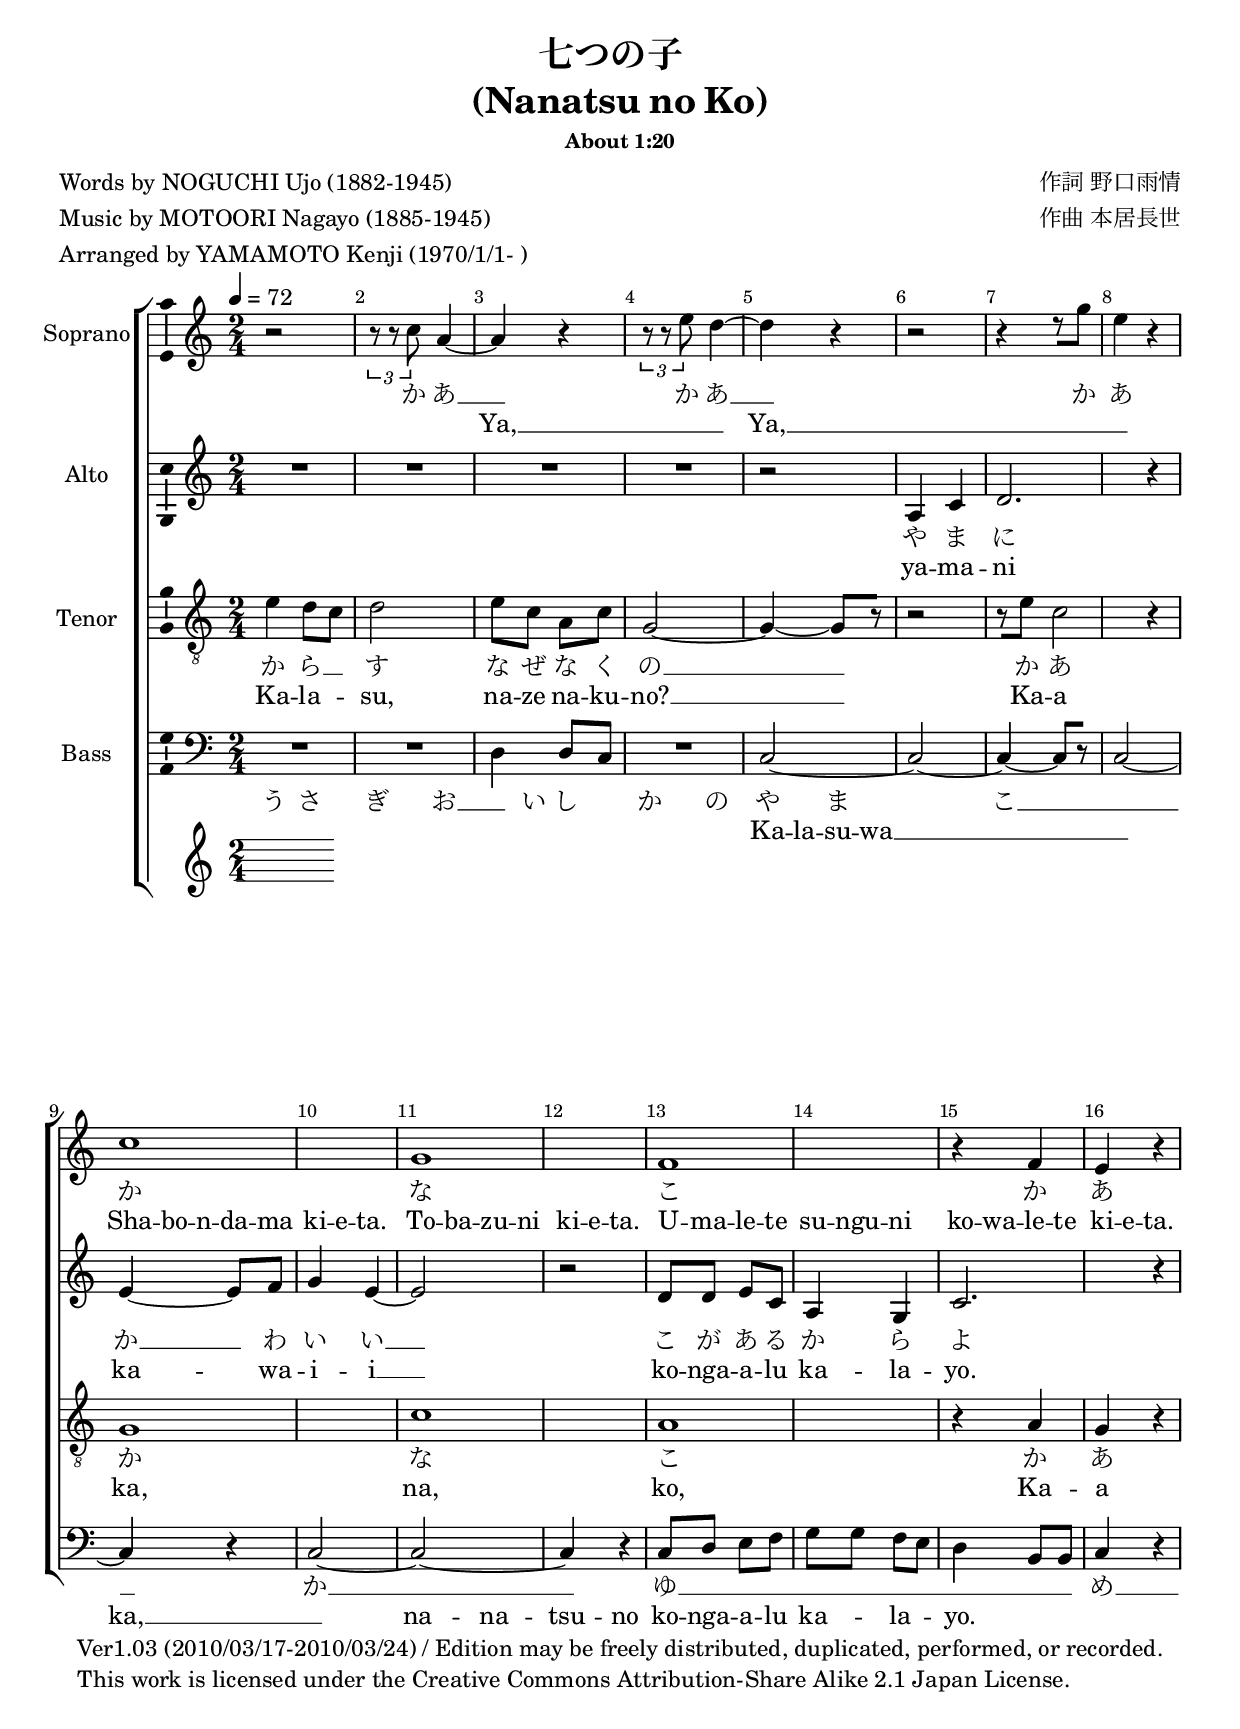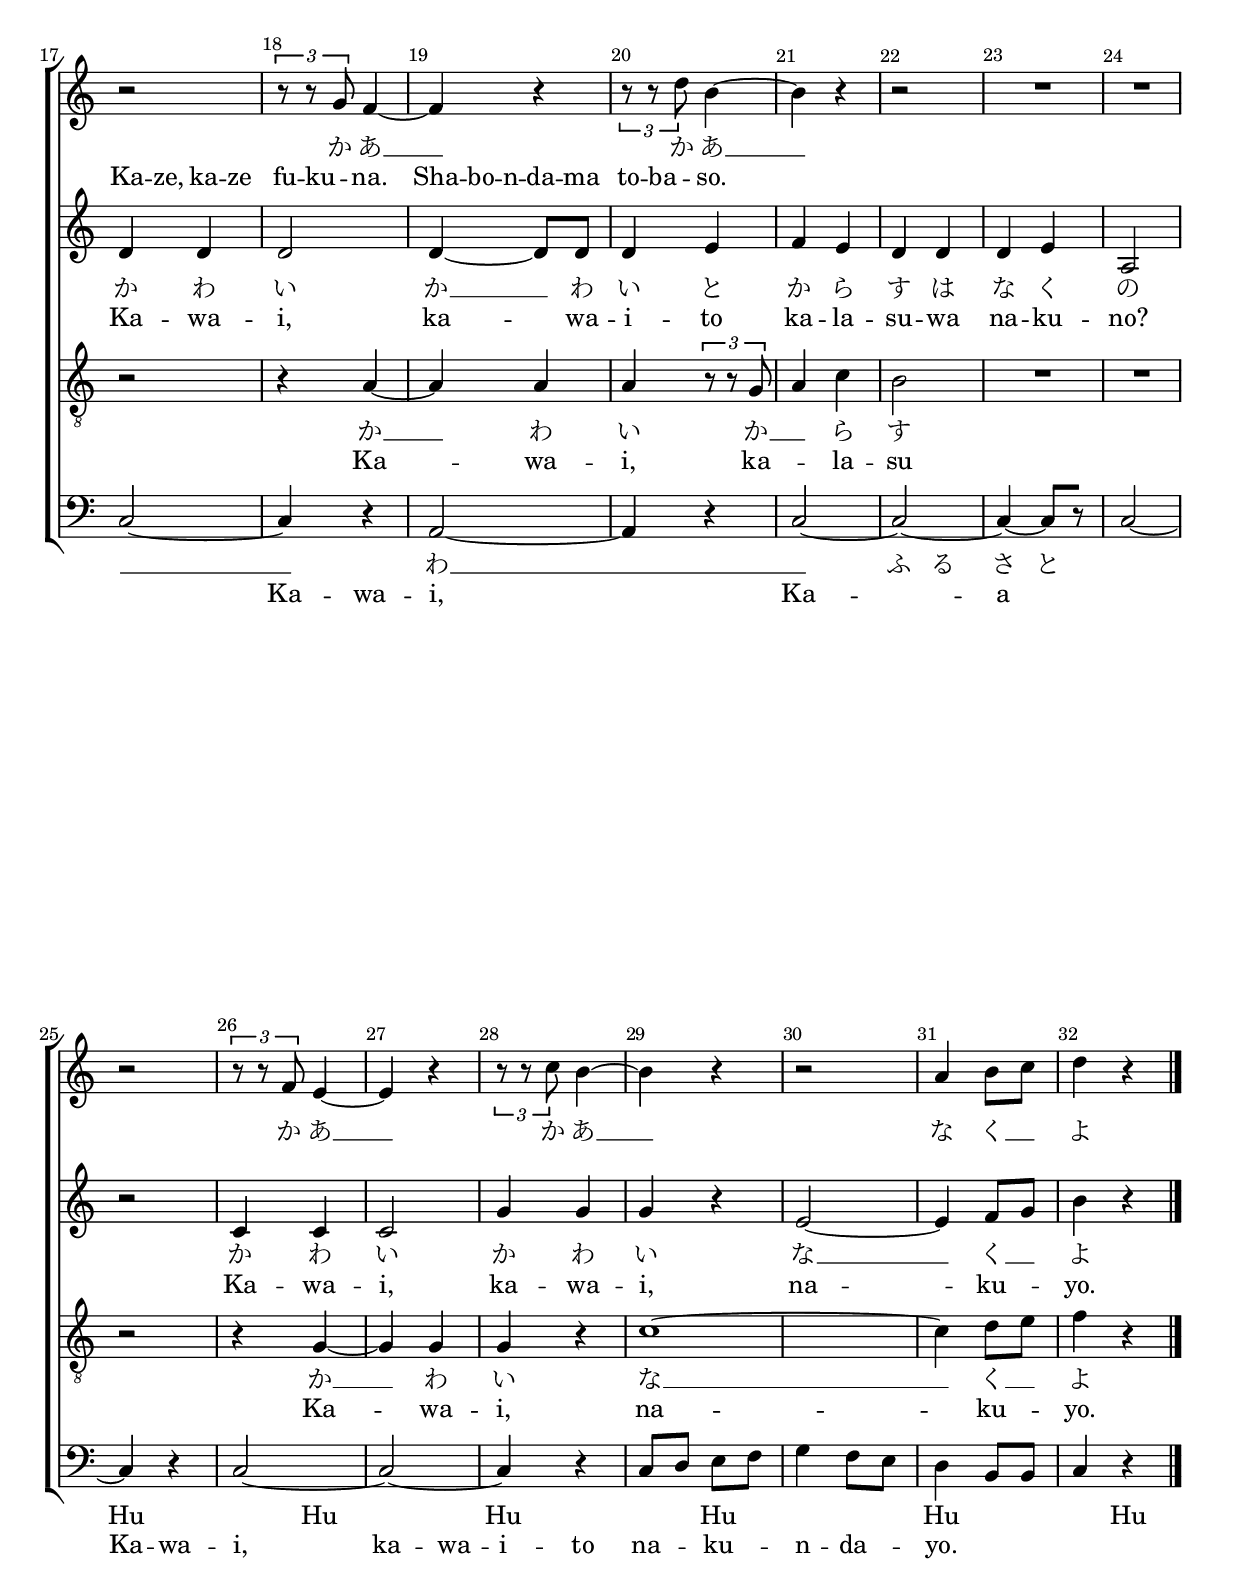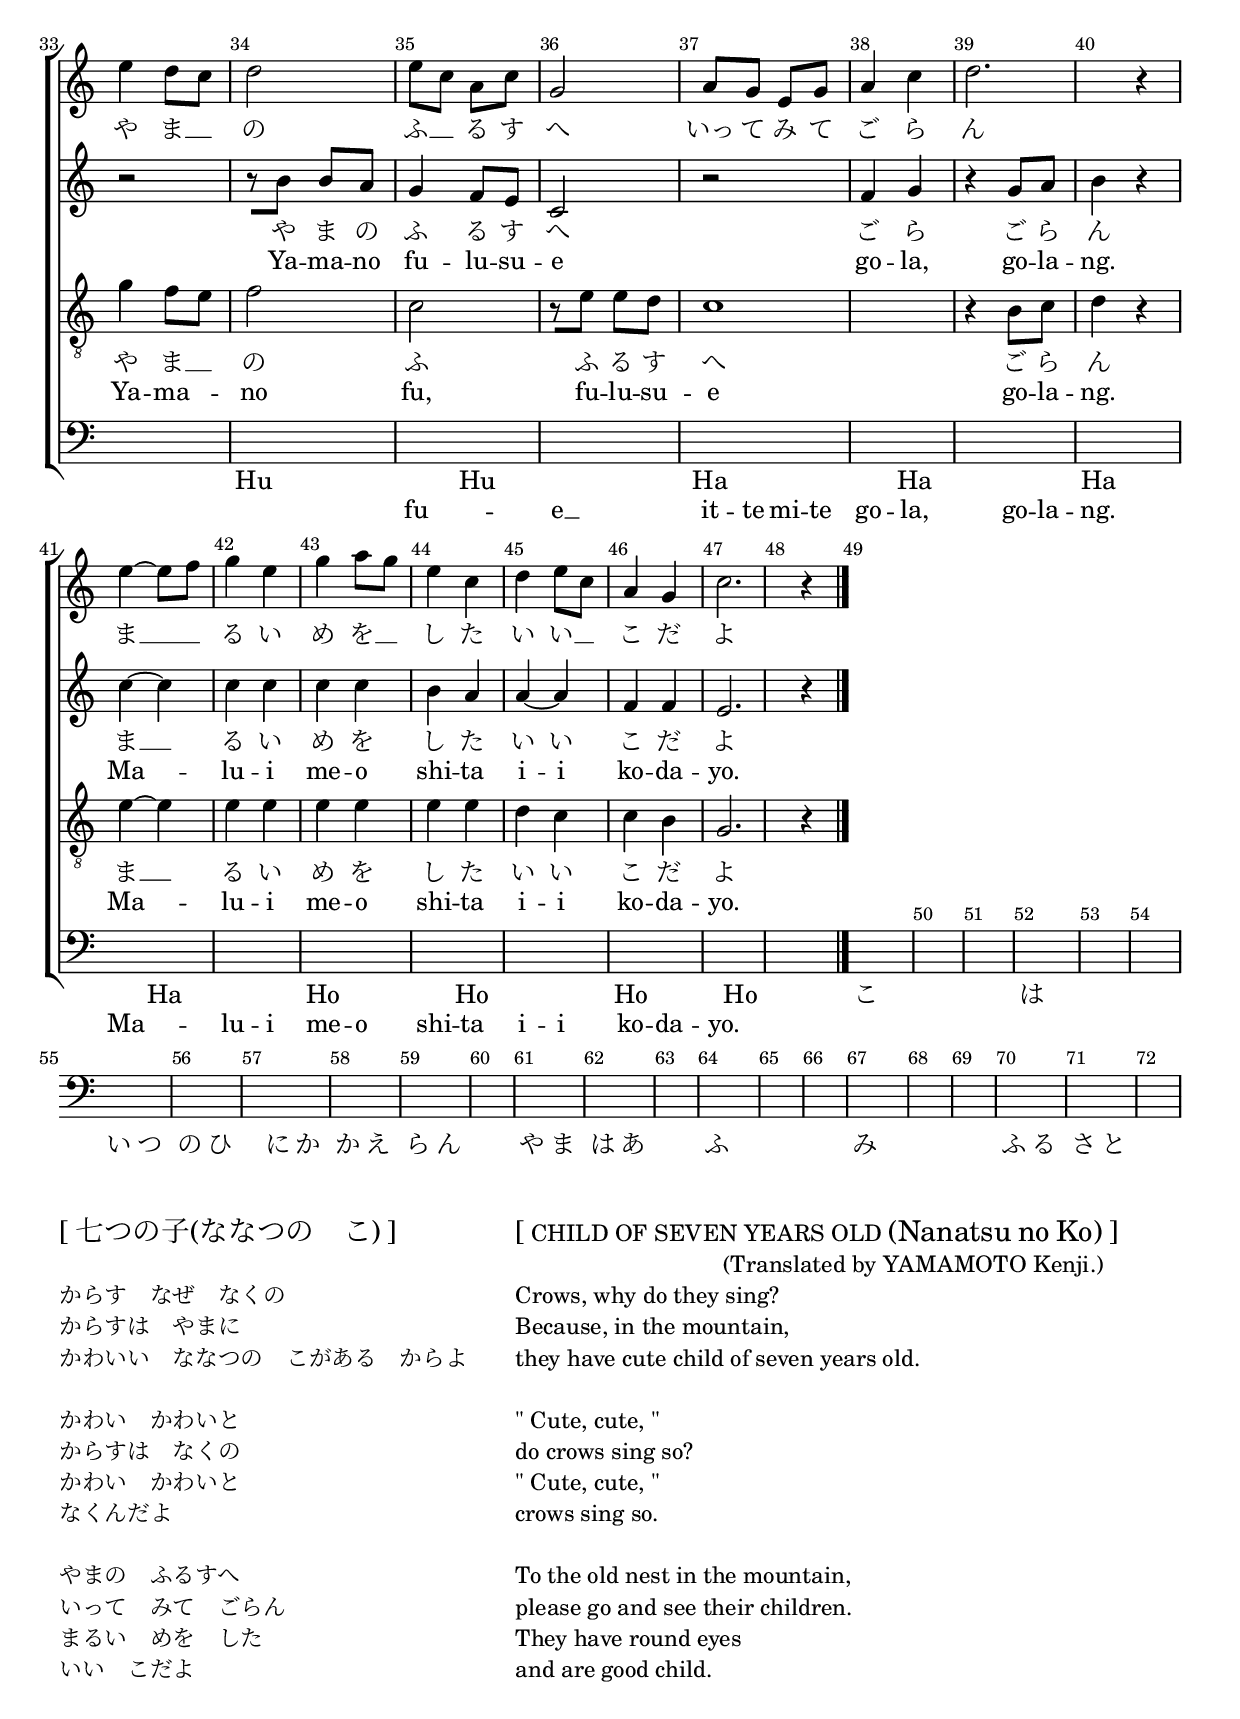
% **********************************************************************
% nanatsu-no-ko.ly :
%  Copyright (C) 2010 YAMAMOTO Kenji
%  This work is licensed under 
%  the Creative Commons Attribution-Share Alike 2.1 Japan License. 
%  To view a copy of this license, 
%  visit http://creativecommons.org/licenses/by-sa/2.1/jp/
%  or send a letter to Creative Commons, 171 Second Street,
%  Suite 300, San Francisco, California, 94105, USA.
% **********************************************************************

\version "2.12.3"

\include "common.ly"

% **********************************************************************
% sopranoMusic.ly :
%  Copyright (C) 2010 YAMAMOTO Kenji
%  This work is licensed under 
%  the Creative Commons Attribution-Share Alike 2.1 Japan License. 
%  To view a copy of this license, 
%  visit http://creativecommons.org/licenses/by-sa/2.1/jp/
%  or send a letter to Creative Commons, 171 Second Street,
%  Suite 300, San Francisco, California, 94105, USA.
% **********************************************************************

sopranoMusic =
{
  \set Staff.instrumentName = "Soprano"

  \clef treble

  \key c \major

  % --------------------------------------------------
  % Initial Setting
  % --------------------------------------------------
%  \set Staff.midiInstrument = "acoustic grand"
  \set Staff.midiInstrument = "violin"

  \override Staff.TimeSignature #'style = #'()

  \time 4/4

  % --------------------------------------------------
  % 1-1
  % --------------------------------------------------
  \relative c''
  {
    r2 \times2/3{ r8 r c } a4~ | a4 r4 \times2/3{ r8 r e' } d4~ | d4 r4 r2 | r4 r8 [ g ] e4 r4  |
  }

  % --------------------------------------------------
  % 1-2
  % --------------------------------------------------
  \relative c''
  {
    c1 | g1 | f1 | r4 f4 e4 r4  |
  }

  \break

  % --------------------------------------------------
  % 2-1
  % --------------------------------------------------
  \relative c''
  {
    r2 \times2/3{ r8 r g } f4~ | f4 r4 \times2/3{ r8 r d' } b4~ | b4 r4 r2 | R1 |
  }

  \break

  % --------------------------------------------------
  % 2-2
  % --------------------------------------------------
  \relative c'
  {
    r2 \times2/3{ r8 r f } e4~ | e4 r4 \times2/3{ r8 r c' } b4~ | b4 r4 r2 | a4 b8 [ c ] d4 r4 |
  }

  \break

  % --------------------------------------------------
  % 3-1
  % --------------------------------------------------
  \relative c''
  {
    e4 d8 [ c ] d2 | e8 [ c ] a8 [ c ] g2 | a8 [ g ] e8 [ g ] a4 c4 | d2. r4 |
  }

  % --------------------------------------------------
  % 3-2
  % --------------------------------------------------
  \relative c''
  {
    e4~ e8 [ f ] g4 e4 | g4 a8 [ g ] e4 c4 | d4 e8 [ c ] a4 g4 | c2. r4 |
  }

  \bar "|."
}



sopranoLyrics = \lyricmode 
{
  % --------------------------------------------------
  % 1-1
  % --------------------------------------------------
  \skip4 \skip4 \skip8*2/3 \skip8*2/3 か8*2/3 あ4 __ | \skip4 \skip4 \skip8*2/3 \skip8*2/3 か8*2/3 あ4 __ | \skip4 \skip4 \skip4 \skip4 | \skip4 \skip8 か8 あ4 \skip4  |

  % --------------------------------------------------
  % 1-2
  % --------------------------------------------------
  か4 \skip4 \skip4 \skip4 | な4 \skip4 \skip4 \skip4 | こ4 \skip4 \skip4 \skip4 | \skip4 か4 あ4 \skip4  |

  % --------------------------------------------------
  % 2-1
  % --------------------------------------------------
  \skip4 \skip4 \skip8*2/3 \skip8*2/3 か8*2/3 あ4 __ | \skip4 \skip4 \skip8*2/3 \skip8*2/3 か8*2/3 あ4 __ | \skip4 \skip4 \skip4 \skip4 | \skip4 \skip4 \skip4 \skip4 |

  % --------------------------------------------------
  % 2-2
  % --------------------------------------------------
  \skip4 \skip4 \skip8*2/3 \skip8*2/3 か8*2/3 あ4 __ | \skip4 \skip4 \skip8*2/3 \skip8*2/3 か8*2/3 あ4 __ | \skip4 \skip4 \skip4 \skip4 | な4 く8 __ \skip8 よ4 \skip4 |

  % --------------------------------------------------
  % 3-1
  % --------------------------------------------------
  や4 ま8 __ \skip8 の4 \skip4 | ふ8 __ \skip8 る8 す8 へ4 \skip4 | いっ8 て8 み8 て8 ご4 ら4 | ん4 \skip4 \skip4 \skip4 |

  % --------------------------------------------------
  % 3-2
  % --------------------------------------------------
  ま4 __ \skip4 る4 い4 | め4 を8 __ \skip8 し4 た4 | い4 い8 __ \skip8 こ4 だ4 | よ4 \skip4 \skip4 \skip4 |

}



sopranoLyricsRoman = \lyricmode 
{
  % --------------------------------------------------
  % 1-1
  % --------------------------------------------------
  \skip4 \skip4 | \skip4 \skip4 | Ya,4 __ \skip4 | \skip4 \skip4 |

  % --------------------------------------------------
  % 1-2
  % --------------------------------------------------
  Ya,4 __ \skip4 | \skip4 \skip4 | \skip4 \skip4 | \skip4 \skip4 |

  % --------------------------------------------------
  % 2-1
  % --------------------------------------------------
  Sha8 -- bo16 -- n16 -- da8 -- ma8 | ki8 -- e8 -- ta.8 \skip8 | To8 -- ba8 -- zu8 -- ni8 | ki8 -- e8 -- ta.8 \skip8 |

  % --------------------------------------------------
  % 2-2
  % --------------------------------------------------
  U8 -- ma8 -- le8 -- te8 | su8 -- ngu8 -- ni8 \skip8 | ko8 -- wa8 -- le8 -- te8 | ki8 -- e8 -- ta.8 \skip8 |

  % --------------------------------------------------
  % 3-1
  % --------------------------------------------------
  Ka8. -- ze,16 ka8 -- ze8 | fu8 -- ku8 -- na.8 \skip8 | Sha8 -- bo16 -- n16 -- da8 -- ma8 | to8 -- ba8 -- so.8 \skip8 |

}



% **********************************************************************
% altoMusic.ly :
%  Copyright (C) 2010 YAMAMOTO Kenji
%  This work is licensed under 
%  the Creative Commons Attribution-Share Alike 2.1 Japan License. 
%  To view a copy of this license, 
%  visit http://creativecommons.org/licenses/by-sa/2.1/jp/
%  or send a letter to Creative Commons, 171 Second Street,
%  Suite 300, San Francisco, California, 94105, USA.
% **********************************************************************

altoMusic =
{
  \set Staff.instrumentName = "Alto"

  \clef treble

  \key c \major

  % --------------------------------------------------
  % Initial Setting
  % --------------------------------------------------
%  \set Staff.midiInstrument = "acoustic grand"
  \set Staff.midiInstrument = "violin"

  \override Staff.TimeSignature #'style = #'()

  \time 4/4

  % --------------------------------------------------
  % 1-1
  % --------------------------------------------------
  \relative c'
  {
    R1 | R1 | r2 a4 c4 | d2. r4 |
  }

  % --------------------------------------------------
  % 1-2
  % --------------------------------------------------
  \relative c'
  {
    e4~ e8 [ f ] g4 e4~ | e2 r2 | d8 [ d ] e8 [ c ] a4 g4 | c2. r4 |
  }

  % --------------------------------------------------
  % 2-1
  % --------------------------------------------------
  \relative c'
  {
    d4 d4 d2 | d4~ d8 [ d ] d4 e4 | f4 e4 d4 d4 | d4 e4 a,2 |
  }

  % --------------------------------------------------
  % 2-2
  % --------------------------------------------------
  \relative c'
  {
    r2 c4 c4 | c2 g'4 g4 | g4 r4 e2~ | e4 f8 [ g ] b4 r4 |
  }

  % --------------------------------------------------
  % 3-1
  % --------------------------------------------------
  \relative c''
  {
    r2 r8 [ b ] b8 [ a ] | g4 f8 [ e ] c2 | r2 f4 g4 | r4 g8 [ a ] b4 r4 |
  }

  % --------------------------------------------------
  % 3-2
  % --------------------------------------------------
  \relative c''
  {
    c4~ c4 c4 c4 | c4 c4 b4 a4 | a4~ a4 f4 f4 | e2. r4 |
  }

  \bar "|."
}



% **********************************************************************
% altoLyrics.ly :
%  Copyright (C) 2010 YAMAMOTO Kenji
%  This work is licensed under 
%  the Creative Commons Attribution-Share Alike 2.1 Japan License. 
%  To view a copy of this license, 
%  visit http://creativecommons.org/licenses/by-sa/2.1/jp/
%  or send a letter to Creative Commons, 171 Second Street,
%  Suite 300, San Francisco, California, 94105, USA.
% **********************************************************************

altoLyrics = \lyricmode 
{
  % --------------------------------------------------
  % 1-1
  % --------------------------------------------------
  \skip4 \skip4 \skip4 \skip4 | \skip4 \skip4 \skip4 \skip4 | \skip4 \skip4 や4 ま4 | に4 \skip4 \skip4 \skip4 |

  % --------------------------------------------------
  % 1-2
  % --------------------------------------------------
  か4 __ \skip8 わ8 い4 い4 __ | \skip4 \skip4 \skip4 \skip4 | こ8 が8 あ8 る8 か4 ら4 | よ4 \skip4 \skip4 \skip4 |

  % --------------------------------------------------
  % 2-1
  % --------------------------------------------------
  か4 わ4 い4 \skip4 | か4 __ \skip8 わ8 い4 と4 | か4 ら4 す4 は4 | な4 く4 の4 \skip4 |

  % --------------------------------------------------
  % 2-2
  % --------------------------------------------------
  \skip4 \skip4 か4 わ4 | い4 \skip4 か4 わ4 | い4 \skip4 な4 __ \skip4 | \skip4 く8 __ \skip8 よ4 \skip4 |

  % --------------------------------------------------
  % 3-1
  % --------------------------------------------------
  \skip4 \skip4 \skip8 や8 ま8 の8 | ふ4 る8 す8 へ4 \skip4 | \skip4 \skip4 ご4 ら4 | \skip4 ご8 ら8 ん4 \skip4 |

  % --------------------------------------------------
  % 3-2
  % --------------------------------------------------
  ま4 __ \skip4 る4 い4 | め4 を4 し4 た4 | い4 い4 こ4 だ4 | よ4 \skip4 \skip4 \skip4 |

}



altoLyricsRoman = \lyricmode 
{
  % --------------------------------------------------
  % 1-1
  % --------------------------------------------------
  \skip4 \skip4 \skip4 \skip4 | \skip4 \skip4 \skip4 \skip4 | \skip4 \skip4 ya4 -- ma4 -- | ni4 \skip4 \skip4 \skip4 |

  % --------------------------------------------------
  % 1-2
  % --------------------------------------------------
  ka4 -- \skip8 wa8 -- i4 -- i4 __ | \skip4 \skip4 \skip4 \skip4 | ko8 -- nga8 -- a8 -- lu8 ka4 -- la4 -- | yo.4 \skip4 \skip4 \skip4 |

  % --------------------------------------------------
  % 2-1
  % --------------------------------------------------
  Ka4 -- wa4 -- i,4 \skip4 | ka4 -- \skip8 wa8 -- i4 -- to4 | ka4 -- la4 -- su4 -- wa4 | na4 -- ku4 -- no?4 \skip4 |

  % --------------------------------------------------
  % 2-2
  % --------------------------------------------------
  \skip4 \skip4 Ka4 -- wa4 -- | i,4 \skip4 ka4 -- wa4 -- | i,4 \skip4 na4 -- \skip4 | \skip4 ku8 -- \skip8 yo.4 \skip4 |

  % --------------------------------------------------
  % 3-1
  % --------------------------------------------------
  \skip4 \skip4 \skip8 Ya8 -- ma8 -- no8 | fu4 -- lu8 -- su8 -- e4 \skip4 | \skip4 \skip4 go4 -- la,4 | \skip4 go8 -- la8 -- ng.4 \skip4 |

  % --------------------------------------------------
  % 3-2
  % --------------------------------------------------
  Ma4 -- \skip4 lu4 -- i4 | me4 -- o4 shi4 -- ta4 | i4 -- i4  ko4 -- da4 -- | yo.4 \skip4 \skip4 \skip4 |

}



% **********************************************************************
% tenorMusic.ly :
%  Copyright (C) 2010 YAMAMOTO Kenji
%  This work is licensed under 
%  the Creative Commons Attribution-Share Alike 2.1 Japan License. 
%  To view a copy of this license, 
%  visit http://creativecommons.org/licenses/by-sa/2.1/jp/
%  or send a letter to Creative Commons, 171 Second Street,
%  Suite 300, San Francisco, California, 94105, USA.
% **********************************************************************

tenorMusic =
{
  \set Staff.instrumentName = "Tenor"

  \clef "treble_8" 

  \key c \major

  % --------------------------------------------------
  % Initial Setting
  % --------------------------------------------------
%  \set Staff.midiInstrument = "acoustic grand"
  \set Staff.midiInstrument = "violin"

  \override Staff.TimeSignature #'style = #'()

  \time 4/4

  % --------------------------------------------------
  % 1-1
  % --------------------------------------------------
  \relative c'
  {
    e4 d8 [ c ] d2 | e8 [ c ] a8 [ c ] g2~ | g4~ g8~ [ r ] r2 | r8 [ e' ] c2 r4  |
  }

  % --------------------------------------------------
  % 1-2
  % --------------------------------------------------
  \relative c'
  {
    g1 | c1 | a1 | r4 a4 g4 r4 |
  }

  % --------------------------------------------------
  % 2-1
  % --------------------------------------------------
  \relative c'
  {
    r2 r4 a4~ | a4 a4 a4  \times2/3{ r8 r g } | a4 c4 b2 | R1 |
  }

  % --------------------------------------------------
  % 2-2
  % --------------------------------------------------
  \relative c'
  {
    r2 r4 g4~ | g4 g4 g4 r4 | c1~ | c4 d8 [ e ] f4 r4 |
  }

  % --------------------------------------------------
  % 3-1
  % --------------------------------------------------
  \relative c''
  {
    g4 f8 [ e ] f2 | c2 r8 [ e ] e8 [ d ] | c1 | r4 b8 [ c ] d4 r4 |
  }

  % --------------------------------------------------
  % 3-2
  % --------------------------------------------------
  \relative c'
  {
    e4~ e4 e4 e4 | e4 e4 e4 e4 | d4 c4 c4 b4 | g2. r4 |
  }

  \bar "|."
}



% **********************************************************************
% tenorLyrics.ly :
%  Copyright (C) 2010 YAMAMOTO Kenji
%  This work is licensed under 
%  the Creative Commons Attribution-Share Alike 2.1 Japan License. 
%  To view a copy of this license, 
%  visit http://creativecommons.org/licenses/by-sa/2.1/jp/
%  or send a letter to Creative Commons, 171 Second Street,
%  Suite 300, San Francisco, California, 94105, USA.
% **********************************************************************

tenorLyrics = \lyricmode 
{
  % --------------------------------------------------
  % 1-1
  % --------------------------------------------------
  か4 ら8 __ \skip8 す4 \skip4 | な8 ぜ8 な8 く8 の4 __ \skip4 | \skip4 \skip4 \skip4 \skip4 | \skip8 か8 あ4 \skip4 \skip4  |

  % --------------------------------------------------
  % 1-2
  % --------------------------------------------------
  か4 \skip4 \skip4 \skip4 | な4 \skip4 \skip4 \skip4 | こ4 \skip4 \skip4 \skip4 | \skip4 か4 あ4 \skip4  |

  % --------------------------------------------------
  % 2-1
  % --------------------------------------------------
  \skip4 \skip4 \skip4 か4 __ | \skip4 わ4 い4 \skip8*2/3 \skip8*2/3 か8*2/3 __ | \skip4 ら4 す4 \skip4 | \skip4 \skip4 \skip4 \skip4 |

  % --------------------------------------------------
  % 2-2
  % --------------------------------------------------
  \skip4 \skip4 \skip4 か4 __ | \skip4 わ4 い4 \skip4 | な4 __ \skip4 \skip4 \skip4 | \skip4 く8 __ \skip8 よ4 \skip4 |

  % --------------------------------------------------
  % 3-1
  % --------------------------------------------------
  や4 ま8 __ \skip8 の4 \skip4 | ふ4 \skip4 \skip8 ふ8 る8 す8 | へ4 \skip4 \skip4 \skip4 | \skip4 ご8 ら8 ん4 \skip4 |

  % --------------------------------------------------
  % 3-2
  % --------------------------------------------------
  ま4 __ \skip4 る4 い4 | め4 を4 し4 た4 | い4 い4 こ4 だ4 | よ4 \skip4 \skip4 \skip4 |

}



% **********************************************************************
% tenorLyricsRoman.ly :
%  Copyright (C) 2010 YAMAMOTO Kenji
%  This work is licensed under 
%  the Creative Commons Attribution-Share Alike 2.1 Japan License. 
%  To view a copy of this license, 
%  visit http://creativecommons.org/licenses/by-sa/2.1/jp/
%  or send a letter to Creative Commons, 171 Second Street,
%  Suite 300, San Francisco, California, 94105, USA.
% **********************************************************************

tenorLyricsRoman = \lyricmode 
{
  % --------------------------------------------------
  % 1-1
  % --------------------------------------------------
  Ka4 -- la8 -- \skip8 su,4 \skip4 | na8 -- ze8 na8 -- ku8 -- no?4 __ \skip4 | \skip4 \skip4 \skip4 \skip4 | \skip8 Ka8 -- a4 \skip4 \skip4  |

  % --------------------------------------------------
  % 1-2
  % --------------------------------------------------
  ka,4 \skip4 \skip4 \skip4 | na,4 \skip4 \skip4 \skip4 | ko,4 \skip4 \skip4 \skip4 | \skip4 Ka4 -- a4 \skip4  |

  % --------------------------------------------------
  % 2-1
  % --------------------------------------------------
  \skip4 \skip4 \skip4 Ka4 -- | \skip4 wa4 -- i,4 \skip8*2/3 \skip8*2/3 ka8*2/3 -- | \skip4 la4 -- su4 \skip4 | \skip4 \skip4 \skip4 \skip4 |

  % --------------------------------------------------
  % 2-2
  % --------------------------------------------------
  \skip4 \skip4 \skip4 Ka4 -- | \skip4 wa4 -- i,4 \skip4 | na4 -- \skip4 \skip4 \skip4 | \skip4 ku8 -- \skip8 yo.4 \skip4 |

  % --------------------------------------------------
  % 3-1
  % --------------------------------------------------
  Ya4 -- ma8 -- \skip8 no4 \skip4 | fu,4 \skip4 \skip8 fu8 -- lu8 -- su8 -- | e4 \skip4 \skip4 \skip4 | \skip4 go8 -- la8 -- ng.4 \skip4 |

  % --------------------------------------------------
  % 3-2
  % --------------------------------------------------
  Ma4 -- \skip4 lu4 -- i4 | me4 -- o4 shi4 -- ta4 | i4 -- i4  ko4 -- da4 -- | yo.4 \skip4 \skip4 \skip4 |

}



% **********************************************************************
% bassMusic.ly :
%  Copyright (C) 2010 YAMAMOTO Kenji
%  This work is licensed under 
%  the Creative Commons Attribution-Share Alike 2.1 Japan License. 
%  To view a copy of this license, 
%  visit http://creativecommons.org/licenses/by-sa/2.1/jp/
%  or send a letter to Creative Commons, 171 Second Street,
%  Suite 300, San Francisco, California, 94105, USA.
% **********************************************************************

bassMusic =
{
  \set Staff.instrumentName = "Bass"

  \clef bass

  \key c \major

  % --------------------------------------------------
  % Initial Setting
  % --------------------------------------------------
%  \set Staff.midiInstrument = "acoustic grand"
  \set Staff.midiInstrument = "violin"

  \override Staff.TimeSignature #'style = #'()

  \time 2/4

  % --------------------------------------------------
  % 1-1
  % --------------------------------------------------
  \relative c
  {
    R1*2/4 | R1*2/4 | d4 d8 [ c ] | R1*2/4 |
  }

  % --------------------------------------------------
  % 1-2
  % --------------------------------------------------
  \relative c
  {
    c2~ | c2~ | c4~ c8 [ r ] | c2~ |
  }

  % --------------------------------------------------
  % 1-3
  % --------------------------------------------------
  \relative c
  {
    c4 r4 | c2~ | c2~ | c4 r4 |
  }

  % --------------------------------------------------
  % 1-4
  % --------------------------------------------------
  \relative c
  {
    c8 [ d ] e8 [ f ] | g8 [ g ] f8 [ e ] | d4 b8 [ b ] | c4 r4 |
  }



  % --------------------------------------------------
  % 2-1
  % --------------------------------------------------
  \relative c
  {
    c2~ | c4 r4 | a2~ | a4 r4 |
  }

  % --------------------------------------------------
  % 2-2
  % --------------------------------------------------
  \relative c
  {
    c2~ | c2~ | c4~ c8 [ r ] | c2~ |
  }

  % --------------------------------------------------
  % 2-3
  % --------------------------------------------------
  \relative c
  {
    c4 r4 | c2~ | c2~ | c4 r4 |
  }

  % --------------------------------------------------
  % 2-4
  % --------------------------------------------------
  \relative c
  {
    c8 [ d ] e8 [ f ] | g4 f8 [ e ] | d4 b8 [ b ] | c4 r4 |
  }

  \bar "|."
}



% **********************************************************************
% bassLyrics.ly :
%  Copyright (C) 2010 YAMAMOTO Kenji
%  This work is licensed under 
%  the Creative Commons Attribution-Share Alike 2.1 Japan License. 
%  To view a copy of this license, 
%  visit http://creativecommons.org/licenses/by-sa/2.1/jp/
%  or send a letter to Creative Commons, 171 Second Street,
%  Suite 300, San Francisco, California, 94105, USA.
% **********************************************************************

bassLyrics = \lyricmode 
{
  % --------------------------------------------------
  % 1-1
  % --------------------------------------------------
  う4 さ4 ぎ4 | お4 __ \skip8 い8 し4 | か4 の4 や4 | ま4 \skip4 \skip4 |

  % --------------------------------------------------
  % 1-2
  % --------------------------------------------------
  こ4 __ \skip4 \skip4 | \skip4 \skip4 \skip4 | か4 __ \skip4 \skip4 | \skip4 \skip4 \skip4 |

  % --------------------------------------------------
  % 1-3
  % --------------------------------------------------
  ゆ4 __ \skip4 \skip4 | \skip4 \skip4 \skip4 | め4 __ \skip4 \skip4 | \skip4 \skip4 \skip4 |

  % --------------------------------------------------
  % 1-4
  % --------------------------------------------------
  わ4 __ \skip4 \skip4 | \skip4 \skip4 \skip4 | ふ4 る4 さ4 | と4 \skip4 \skip4 |

  % --------------------------------------------------
  % 2-1
  % --------------------------------------------------
  Hu4 \skip4 \skip4 | Hu4 \skip4 \skip4 | Hu4 \skip4 \skip4 | Hu4 \skip4 \skip4  |

  % --------------------------------------------------
  % 2-2
  % --------------------------------------------------
  Hu4 \skip4 \skip4 | Hu4 \skip4 \skip4 | Hu4 \skip4 \skip4 | Hu4 \skip4 \skip4  |

  % --------------------------------------------------
  % 2-3
  % --------------------------------------------------
  Ha4 \skip4 \skip4 | Ha4 \skip4 \skip4 | Ha4 \skip4 \skip4 | Ha4 \skip4 \skip4  |

  % --------------------------------------------------
  % 2-4
  % --------------------------------------------------
  Ho4 \skip4 \skip4 | Ho4 \skip4 \skip4 | Ho4 \skip4 \skip4 | Ho4 \skip4 \skip4  |

  % --------------------------------------------------
  % 3-1
  % --------------------------------------------------
  こ4 __ \skip4 \skip4  | \skip4 \skip4 \skip4 | は4 __ \skip4 \skip4  | \skip4 \skip4 \skip4 |

  % --------------------------------------------------
  % 3-2
  % --------------------------------------------------
  い4 つ4 の4 | ひ4 __ \skip8 に8 か4 | か4 え4 ら4 | ん4 \skip4 \skip4 |

  % --------------------------------------------------
  % 3-3
  % --------------------------------------------------
  や8 __ \skip8 ま4 は4 | あ4 \skip4 \skip4  | ふ4 __ \skip4 \skip4 | \skip4 \skip4 \skip4 |

  % --------------------------------------------------
  % 3-4
  % --------------------------------------------------
  み4 __ \skip4 \skip4 | \skip4 \skip4 \skip4 | ふ4 る4 さ4 | と4 \skip4 \skip4 |

}



% **********************************************************************
% bassLyricsRoman.ly :
%  Copyright (C) 2010 YAMAMOTO Kenji
%  This work is licensed under 
%  the Creative Commons Attribution-Share Alike 2.1 Japan License. 
%  To view a copy of this license, 
%  visit http://creativecommons.org/licenses/by-sa/2.1/jp/
%  or send a letter to Creative Commons, 171 Second Street,
%  Suite 300, San Francisco, California, 94105, USA.
% **********************************************************************

bassLyricsRoman = \lyricmode 
{
  % --------------------------------------------------
  % 1-1
  % --------------------------------------------------
  \skip4 \skip4 \skip4 \skip4 | \skip4 \skip4 \skip4 \skip4 | Ka8 -- la8 -- su8 -- wa8 __ \skip4 \skip4 | \skip4 \skip4 \skip4 \skip4 |

  % --------------------------------------------------
  % 1-2
  % --------------------------------------------------
  ka,4 __ \skip4 \skip4 \skip4 | na4 -- na8 -- \skip8 tsu4 -- no4 | | ko8 -- nga8 -- a8 -- lu8 ka4 -- la4 -- | yo.4 \skip4 \skip4 \skip4 |

  % --------------------------------------------------
  % 2-1
  % --------------------------------------------------
  \skip4 \skip4 Ka4 -- wa4 -- | i,4 \skip4 \skip4 \skip4 | Ka4 -- \skip4 \skip4 \skip4 | a4 \skip4 \skip4 \skip4 |

  % --------------------------------------------------
  % 2-2
  % --------------------------------------------------
  Ka4 -- wa4 -- i,4 \skip4 | ka4 --  \skip8 wa8 -- i4 -- to4 | na4 -- ku4 -- n4 -- da4 -- | yo.4 \skip4 \skip4 \skip4 |

  % --------------------------------------------------
  % 3-1
  % --------------------------------------------------
  \skip4 \skip4 \skip4 \skip4 | fu4 -- \skip4 e4 __ \skip4 | it8 -- te8 mi8 -- te8 go4 -- la,4 | \skip4 go8 -- la8 -- ng.4 \skip4 |

  % --------------------------------------------------
  % 3-2
  % --------------------------------------------------
  Ma4 -- \skip4 lu4 -- i4 | me4 -- o4 shi4 -- ta4 | i4 -- i4  ko4 -- da4 -- | yo.4 \skip4 \skip4 \skip4 |

}



% **********************************************************************
% wholeLyrics.ly :
%  Copyright (C) 2010 YAMAMOTO Kenji
%  This work is licensed under 
%  the Creative Commons Attribution-Share Alike 2.1 Japan License. 
%  To view a copy of this license, 
%  visit http://creativecommons.org/licenses/by-sa/2.1/jp/
%  or send a letter to Creative Commons, 171 Second Street,
%  Suite 300, San Francisco, California, 94105, USA.
% **********************************************************************

wholeLyrics = 
\markup
{
  % --------------------------------------------------
  % Lyrics
  % --------------------------------------------------
  \column
  {
    \line \huge
    { 
      [ 七つの子(ななつの　こ) ]
    }

    %insert blank line
    \hspace #0.1

    \line
    { 
      からす　なぜ　なくの
    }

    \line
    { 
      からすは　やまに
    }

    \line
    { 
      かわいい　ななつの　こがある　からよ
    }

    %insert blank line
    \hspace #0.1

    \line
    { 
      かわい　かわいと
    }

    \line
    { 
      からすは　なくの
    }

    \line
    { 
      かわい　かわいと
    }

    \line
    { 
      なくんだよ
    }

    %insert blank line
    \hspace #0.1

    \line
    { 
      やまの　ふるすへ
    }

    \line
    { 
      いって　みて　ごらん
    }

    \line
    { 
      まるい　めを　した
    }

    \line
    { 
      いい　こだよ
    }

  }

  \hspace #4.0

  % --------------------------------------------------
  % Translation（English）
  % --------------------------------------------------
  \column
  {
    \line \huge
    { 
      [ \normalsize"CHILD OF SEVEN YEARS OLD"(Nanatsu no Ko) ]
    }

    \line
    { 
      \hspace #20.0
      (Translated by YAMAMOTO Kenji.)
    }

    \line
    { 
      Crows, why do they sing?
    }

    \line
    { 
      Because, in the mountain,
    }

    \line
    { 
      they have cute child of seven years old.
    }

    %insert blank line
    \hspace #0.1

    \line
    { 
      "\""Cute, cute,"\""
    }

    \line
    { 
      do crows sing so?
    }

    \line
    { 
      "\""Cute, cute,"\""
    }

    \line
    { 
      crows sing so.
    }

    %insert blank line
    \hspace #0.1

    \line
    { 
      To the old nest in the mountain, 
    }

    \line
    { 
      please go and see their children.
    }

    \line
    { 
      They have round eyes
    }

    \line
    { 
      and are good child.
    }

  }

}




\paper
{
  print-page-number = false
  bottom-margin = 1\cm
}

\header 
{
  title =
    \markup
    { 
      \column
      {
        \line
        {
          %move right
          \hspace #6.5

          七つの子
        }

        \line
        {
          (Nanatsu no Ko)
        }

      }
    }

  subsubtitle =
    \markup
    { 
      \lower #3.0
      \column
      {
        \line
        {
          About 1:20
        }

      }
    }
  
  poet =
    \markup
    { 
      \column
      {
        %insert blank line
        \hspace #0.1

        \line
        {
          Words by NOGUCHI Ujo (1882-1945)
        }

        \line
        {
          Music by MOTOORI Nagayo (1885-1945)
        }

        \line
        {
          Arranged by YAMAMOTO Kenji (1970/1/1- )
        }
      }
    }

  composer =
    \markup
    { 
      \column
      {
        %insert blank line
        \hspace #0.1

        \line
        {
          作詞 野口雨情
        }

        \line
        {
          作曲 本居長世
        }
      }
    }

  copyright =
    \markup
    {
      \column
      {
        \line
        {
          Ver1.03 (2010/03/17-2010/03/24) / Edition may be freely distributed, duplicated, performed, or recorded.
        }

        \line
        {
          This work is licensed under the Creative Commons Attribution-Share Alike 2.1 Japan License.
        }
      }
    }

}

\score
{
  \new ChoirStaff
  <<

    \commonScoreSetting

    \new Staff
    <<

      \new Voice = "soprano" 
      {
        \sopranoMusic
      }

      \new Lyrics
      {
        \set associatedVoice = #"soprano"

        \sopranoLyrics
      }

      \new Lyrics
      {
        \set associatedVoice = #"soprano"

        \sopranoLyricsRoman
      }

    >>

    \new Staff
    <<

      \new Voice = "alto" 
      {
        \altoMusic
      }

      \new Lyrics
      {
        \set associatedVoice = #"alto"

        \altoLyrics
      }

      \new Lyrics
      {
        \set associatedVoice = #"alto"

        \altoLyricsRoman
      }

    >>

    \new Staff
    <<

      \new Voice = "tenor" 
      {
        \tenorMusic
      }

      \new Lyrics
      {
        \set associatedVoice = #"tenor"

        \tenorLyrics
      }

      \new Lyrics
      {
        \set associatedVoice = #"tenor"

        \tenorLyricsRoman
      }

    >>

    \new Staff
    <<

      \new Voice = "bass" 
      {
        \bassMusic
      }

      \new Lyrics
      {
        \set associatedVoice = #"bass"

        \bassLyrics
      }

      \new Lyrics
      {
        \set associatedVoice = #"bass"

        \bassLyricsRoman
      }

    >>

  >>

  \layout
  {
    \context 
    {
      \Lyrics
      \consists "Bar_engraver"
      \consists "Separating_line_group_engraver"
      \override BarLine #'transparent = ##t
    }

    \context 
    {
      \Voice
      \consists "Ambitus_engraver"
    }
  }

  \midi
  {
  }

}

\wholeLyrics

